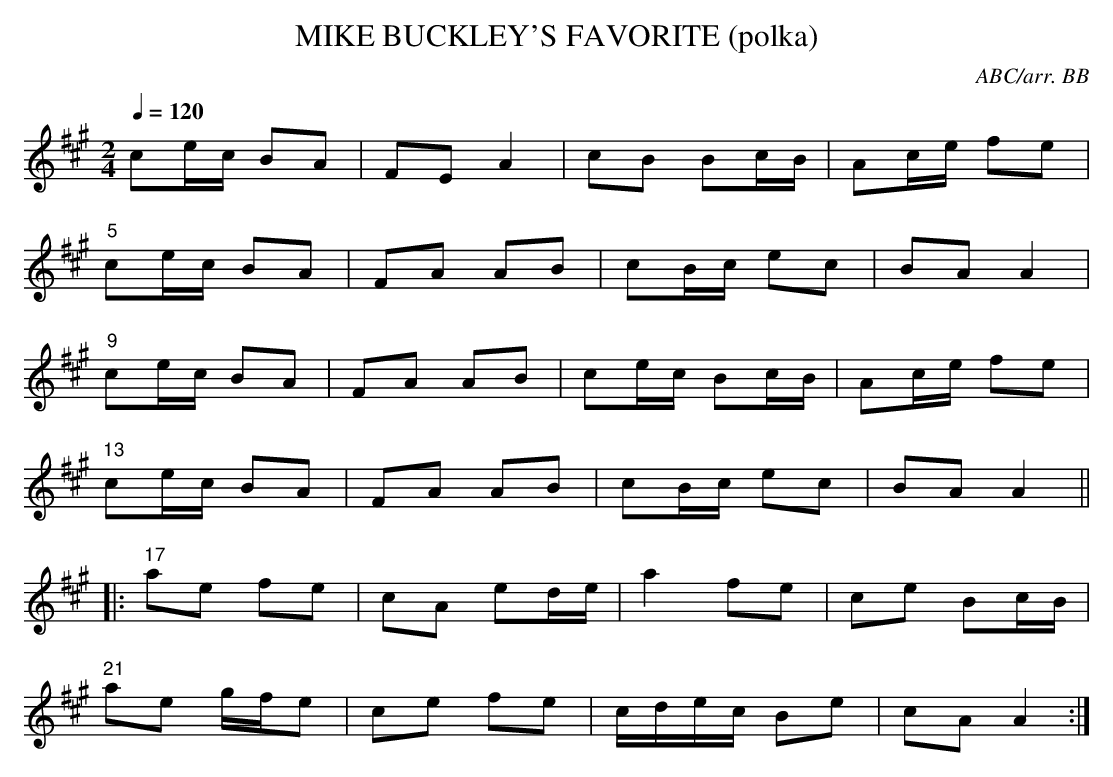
X:1
T:MIKE BUCKLEY'S FAVORITE (polka)
C:ABC/arr. BB
Q:1/4=120
L:1/8
M:2/4
K:A
ce/c/ BA|FE A2|cB Bc/B/|Ac/e/ fe|
"5"ce/c/ BA|FA AB|cB/c/ ec|BA A2|
"9"ce/c/ BA|FA AB|ce/c/ Bc/B/|Ac/e/ fe|
"13"ce/c/ BA|FA AB|cB/c/ ec|BA A2||
|:"17"ae fe|cA ed/e/|a2 fe|ce Bc/B/|
"21"ae g/f/e|ce fe|c/d/e/c/ Be|cA A2 :|
